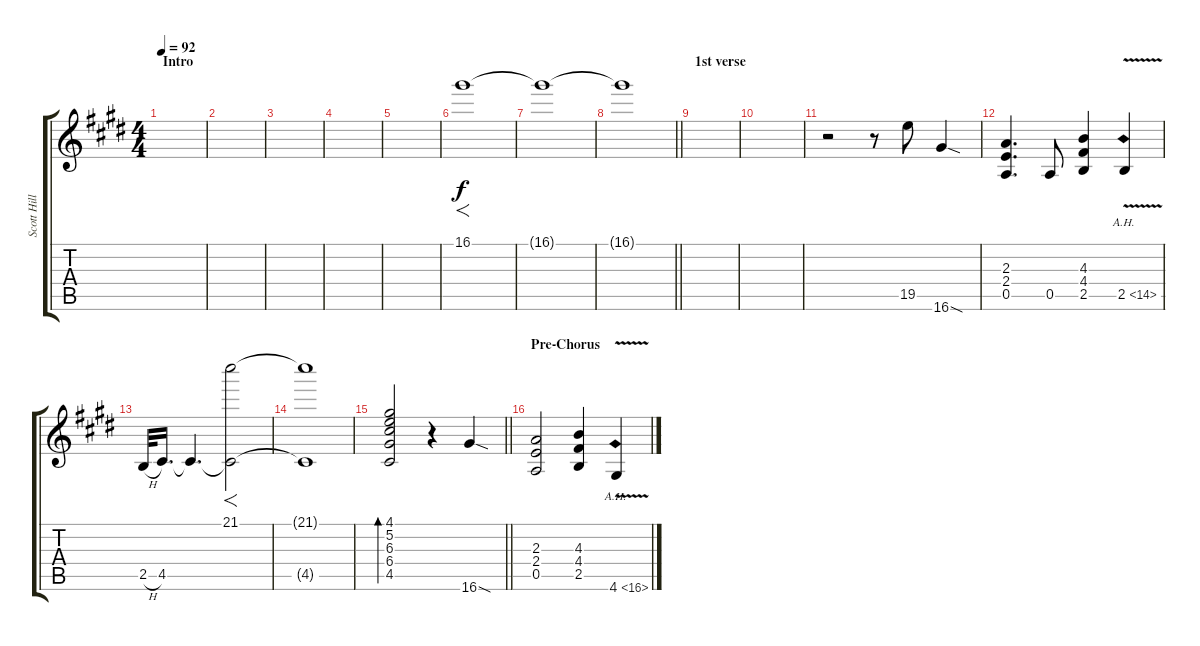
\track ("Scott Hill" "Scott Hill") {instrument distortionguitar}
\staff {score tabs}
\tuning (E4 B3 G3 D3 A2 E2) {hide}
\ts (4 4)
\section ("" "Intro")
\tempo 92
\clef g2
\ks e
|
|
|
|
|
16.1.1{f} |
16.1{t}.1 |
\barLineRight lightlight
16.1{t}.1 |
\section ("" "1st verse")
|
|
r.2 r.8 19.5.8 16.6{sod}.4 |
(2.3 2.4 0.5).4{d} 0.5.8 (4.3 4.4 2.5).4 2.5{ah 12 v}.4 |
2.5{h}.32 4.5.16{d} 4.5{t}.4{d} (21.1 4.5{t}).2{f} |
(21.1{t} 4.5{t}).1 |
\barLineRight lightlight
(4.1 5.2 6.3 6.4 4.5).2{bd 30} r.4 16.6{sod}.4 |
\section ("" "Pre-Chorus")
(2.3 2.4 0.5).2 (4.3 4.4 2.5).4 4.6{ah 12 v}.4
